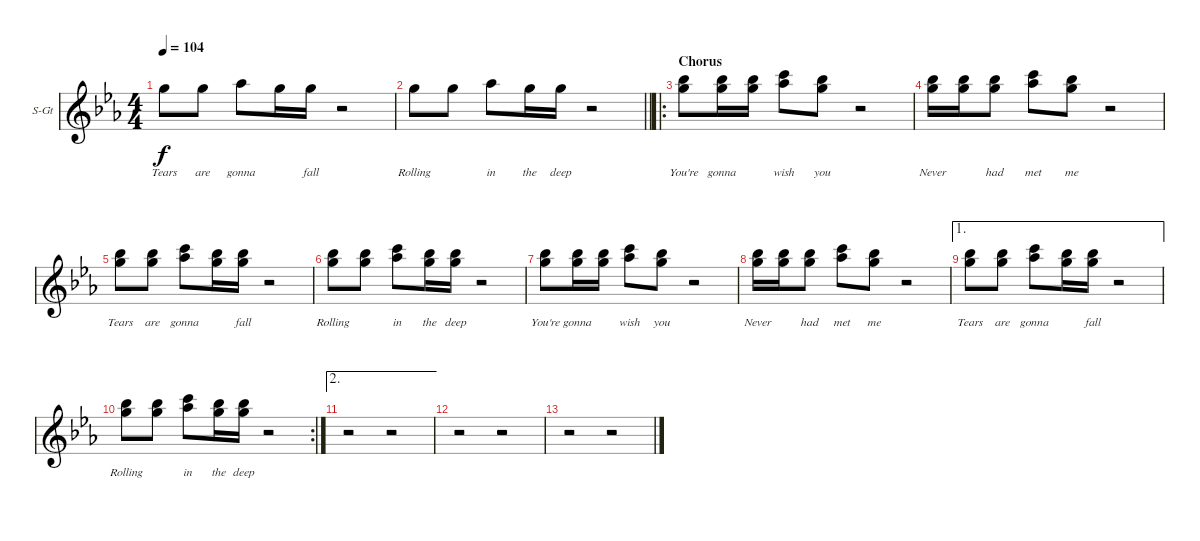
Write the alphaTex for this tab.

\bracketExtendMode groupsimilarinstruments
\firstSystemTrackNameOrientation horizontal
\otherSystemsTrackNameOrientation horizontal
\track ("Backing vocals" "S-Gt") {instrument sopranosax}
\staff {score}
\tuning (E4 B3 G3 D3 A2 E2)
\displaytranspose 12
\ts (4 4)
\tempo 104
\clef g2
\scale
0.333333
\ks eb
8.2.8{lyrics (0 "Tears") lyrics (1 "") lyrics (2 "") lyrics (3 "") lyrics (4 "") dy f} 8.2.8{lyrics (0 "are") lyrics (1 "") lyrics (2 "") lyrics (3 "") lyrics (4 "")} 9.2.8{lyrics (0 "gonna") lyrics (1 "") lyrics (2 "") lyrics (3 "") lyrics (4 "")} 8.2.16{lyrics (0 "") lyrics (1 "") lyrics (2 "") lyrics (3 "") lyrics (4 "")} 8.2.16{lyrics (0 "fall") lyrics (1 "") lyrics (2 "") lyrics (3 "") lyrics (4 "")} r.2 |
\scale
0.324561
\barLineRight lightlight
8.2.8{lyrics (0 "Rolling") lyrics (1 "") lyrics (2 "") lyrics (3 "") lyrics (4 "")} 8.2.8{lyrics (0 "") lyrics (1 "") lyrics (2 "") lyrics (3 "") lyrics (4 "")} 9.2.8{lyrics (0 "in") lyrics (1 "") lyrics (2 "") lyrics (3 "") lyrics (4 "")} 8.2.16{lyrics (0 "the") lyrics (1 "") lyrics (2 "") lyrics (3 "") lyrics (4 "")} 8.2.16{lyrics (0 "deep") lyrics (1 "") lyrics (2 "") lyrics (3 "") lyrics (4 "")} r.2 |
\ro
\section ("" "Chorus")
\scale
0.350877 (6.1 8.2).8{lyrics (0 "You're") lyrics (1 "") lyrics (2 "") lyrics (3 "") lyrics (4 "")} (6.1 8.2).16{lyrics (0 "gonna") lyrics (1 "") lyrics (2 "") lyrics (3 "") lyrics (4 "")} (6.1 8.2).16{lyrics (0 "") lyrics (1 "") lyrics (2 "") lyrics (3 "") lyrics (4 "")} (8.1 9.2).8{lyrics (0 "wish") lyrics (1 "") lyrics (2 "") lyrics (3 "") lyrics (4 "")} (6.1 8.2).8{lyrics (0 "you") lyrics (1 "") lyrics (2 "") lyrics (3 "") lyrics (4 "")} r.2 |
\scale
0.324561 (6.1 8.2).16{lyrics (0 "Never") lyrics (1 "") lyrics (2 "") lyrics (3 "") lyrics (4 "")} (6.1 8.2).16{lyrics (0 "") lyrics (1 "") lyrics (2 "") lyrics (3 "") lyrics (4 "")} (6.1 8.2).8{lyrics (0 "had") lyrics (1 "") lyrics (2 "") lyrics (3 "") lyrics (4 "")} (8.1 9.2).8{lyrics (0 "met") lyrics (1 "") lyrics (2 "") lyrics (3 "") lyrics (4 "")} (6.1 8.2).8{lyrics (0 "me") lyrics (1 "") lyrics (2 "") lyrics (3 "") lyrics (4 "")} r.2 |
\scale
0.333333 (6.1 8.2).8{lyrics (0 "Tears") lyrics (1 "") lyrics (2 "") lyrics (3 "") lyrics (4 "")} (6.1 8.2).8{lyrics (0 "are") lyrics (1 "") lyrics (2 "") lyrics (3 "") lyrics (4 "")} (8.1 9.2).8{lyrics (0 "gonna") lyrics (1 "") lyrics (2 "") lyrics (3 "") lyrics (4 "")} (6.1 8.2).16{lyrics (0 "") lyrics (1 "") lyrics (2 "") lyrics (3 "") lyrics (4 "")} (6.1 8.2).16{lyrics (0 "fall") lyrics (1 "") lyrics (2 "") lyrics (3 "") lyrics (4 "")} r.2 |
\scale
0.333333 (6.1 8.2).8{lyrics (0 "Rolling") lyrics (1 "") lyrics (2 "") lyrics (3 "") lyrics (4 "")} (6.1 8.2).8{lyrics (0 "") lyrics (1 "") lyrics (2 "") lyrics (3 "") lyrics (4 "")} (8.1 9.2).8{lyrics (0 "in") lyrics (1 "") lyrics (2 "") lyrics (3 "") lyrics (4 "")} (6.1 8.2).16{lyrics (0 "the") lyrics (1 "") lyrics (2 "") lyrics (3 "") lyrics (4 "")} (6.1 8.2).16{lyrics (0 "deep") lyrics (1 "") lyrics (2 "") lyrics (3 "") lyrics (4 "")} r.2 |
\scale
0.333333 (6.1 8.2).8{lyrics (0 "You're") lyrics (1 "") lyrics (2 "") lyrics (3 "") lyrics (4 "")} (6.1 8.2).16{lyrics (0 "gonna") lyrics (1 "") lyrics (2 "") lyrics (3 "") lyrics (4 "")} (6.1 8.2).16{lyrics (0 "") lyrics (1 "") lyrics (2 "") lyrics (3 "") lyrics (4 "")} (8.1 9.2).8{lyrics (0 "wish") lyrics (1 "") lyrics (2 "") lyrics (3 "") lyrics (4 "")} (6.1 8.2).8{lyrics (0 "you") lyrics (1 "") lyrics (2 "") lyrics (3 "") lyrics (4 "")} r.2 |
\scale
0.328889 (6.1 8.2).16{lyrics (0 "Never") lyrics (1 "") lyrics (2 "") lyrics (3 "") lyrics (4 "")} (6.1 8.2).16{lyrics (0 "") lyrics (1 "") lyrics (2 "") lyrics (3 "") lyrics (4 "")} (6.1 8.2).8{lyrics (0 "had") lyrics (1 "") lyrics (2 "") lyrics (3 "") lyrics (4 "")} (8.1 9.2).8{lyrics (0 "met") lyrics (1 "") lyrics (2 "") lyrics (3 "") lyrics (4 "")} (6.1 8.2).8{lyrics (0 "me") lyrics (1 "") lyrics (2 "") lyrics (3 "") lyrics (4 "")} r.2 |
\ae 1
\scale
0.328889 (6.1 8.2).8{lyrics (0 "Tears") lyrics (1 "") lyrics (2 "") lyrics (3 "") lyrics (4 "")} (6.1 8.2).8{lyrics (0 "are") lyrics (1 "") lyrics (2 "") lyrics (3 "") lyrics (4 "")} (8.1 9.2).8{lyrics (0 "gonna") lyrics (1 "") lyrics (2 "") lyrics (3 "") lyrics (4 "")} (6.1 8.2).16{lyrics (0 "") lyrics (1 "") lyrics (2 "") lyrics (3 "") lyrics (4 "")} (6.1 8.2).16{lyrics (0 "fall") lyrics (1 "") lyrics (2 "") lyrics (3 "") lyrics (4 "")} r.2 |
\rc 2
\scale
0.342222 (6.1 8.2).8{lyrics (0 "Rolling") lyrics (1 "") lyrics (2 "") lyrics (3 "") lyrics (4 "")} (6.1 8.2).8{lyrics (0 "") lyrics (1 "") lyrics (2 "") lyrics (3 "") lyrics (4 "")} (8.1 9.2).8{lyrics (0 "in") lyrics (1 "") lyrics (2 "") lyrics (3 "") lyrics (4 "")} (6.1 8.2).16{lyrics (0 "the") lyrics (1 "") lyrics (2 "") lyrics (3 "") lyrics (4 "")} (6.1 8.2).16{lyrics (0 "deep") lyrics (1 "") lyrics (2 "") lyrics (3 "") lyrics (4 "")} r.2 |
\ae 2
\scale
0.333333 r.2 r.2 |
\scale
0.333333 r.2 r.2 |
\scale
0.333333 r.2 r.2
